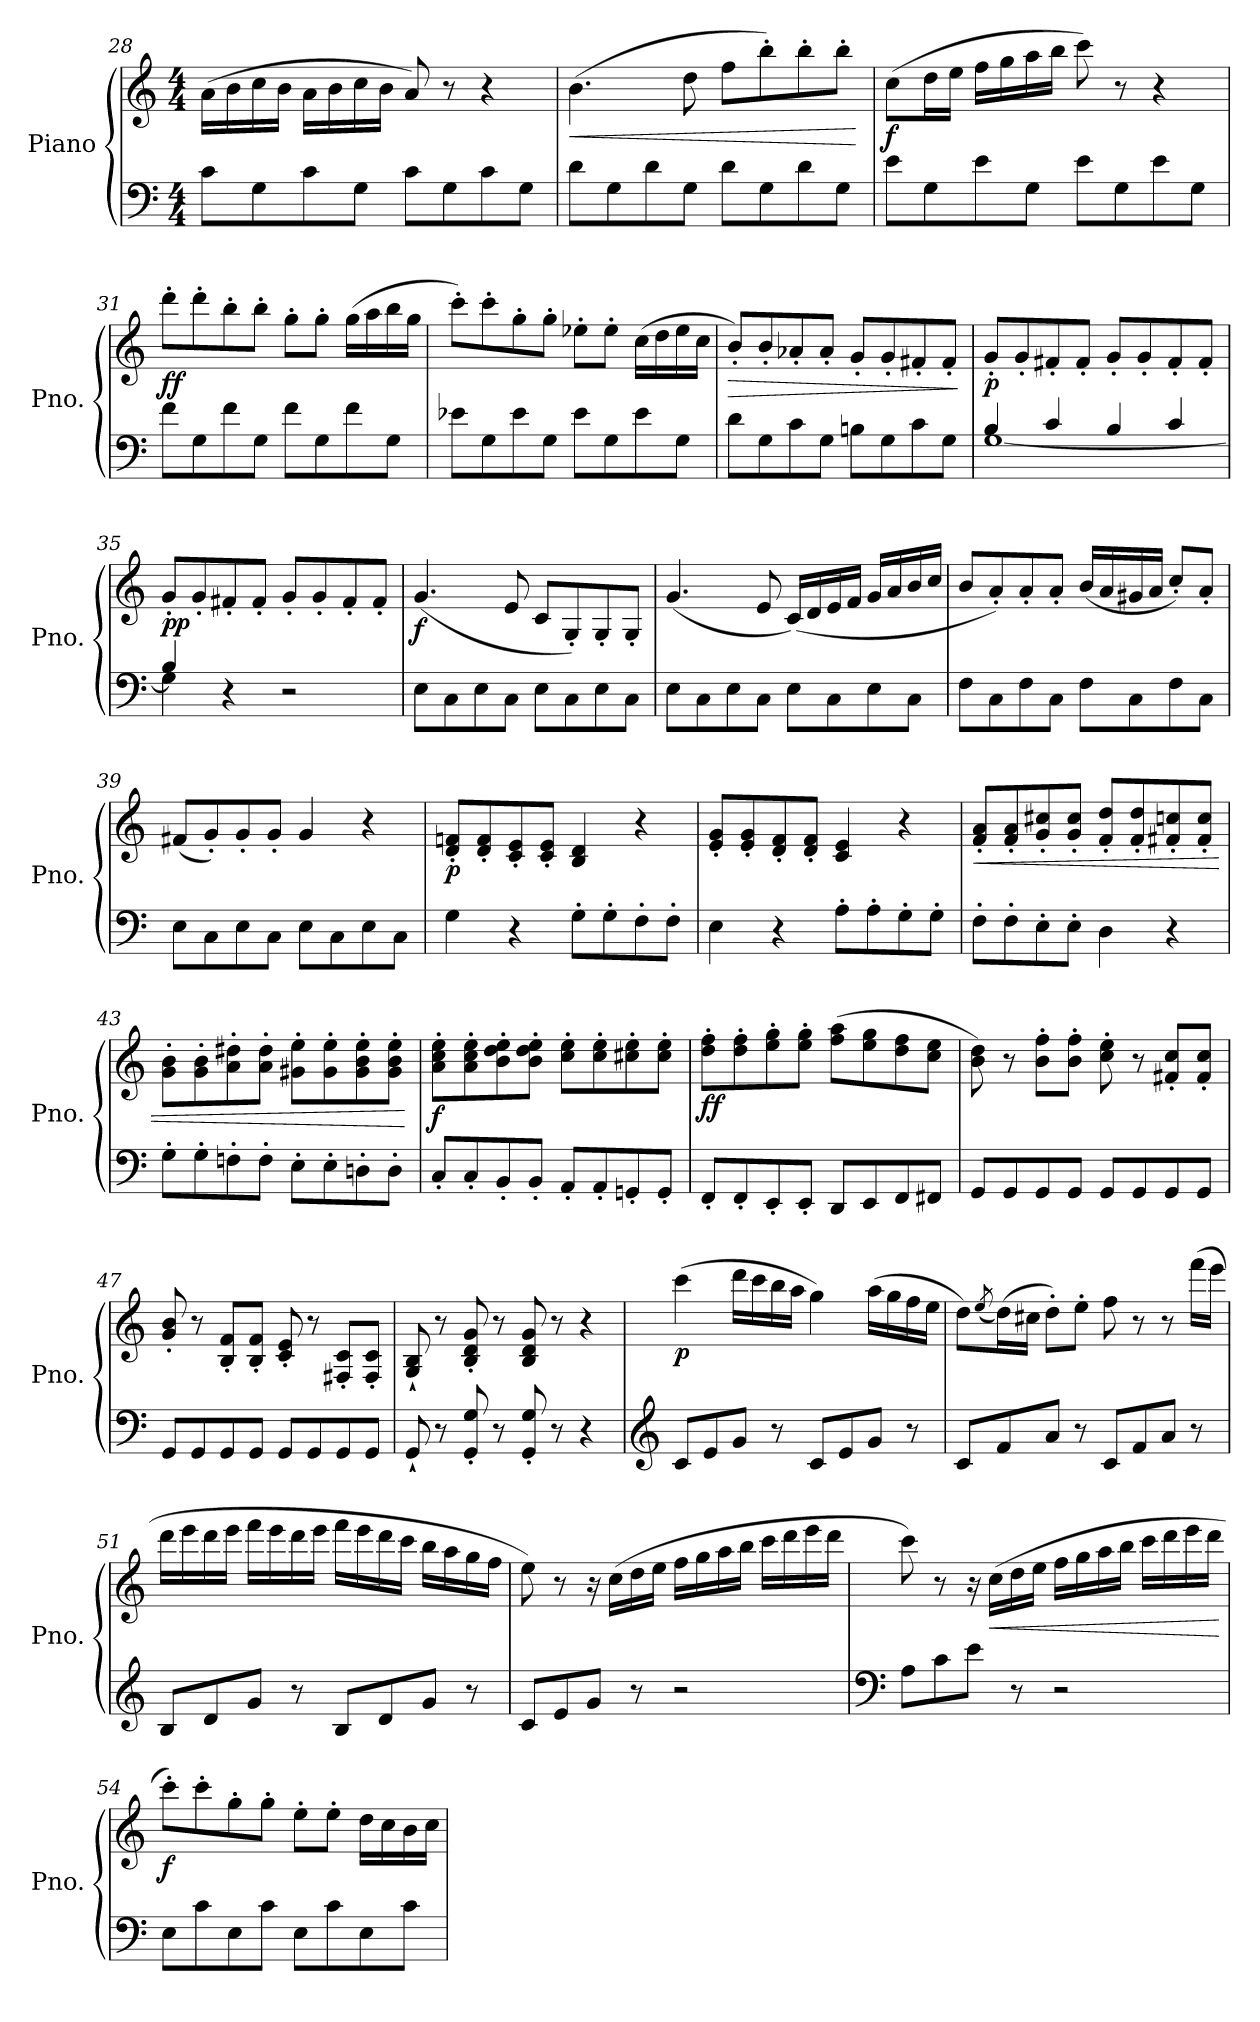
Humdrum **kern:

**kern	**kern	**dynam
*part1	*part1	*part1
*staff2	*staff1	*staff1/2
*I"Piano	*	*
*I'Pno.	*	*
*clefF4	*clefG2	*
*k[]	*k[]	*
*M4/4	*M4/4	*
=28	=28	=28
8c\L	(>16a\LL	.
.	16b\	.
8G\	16cc\	.
.	16b\JJ	.
8c\	16a\LL	.
.	16b\	.
8G\J	16cc\	.
.	16b\JJ	.
8c\L	8a/)	.
8G\	8r	.
8c\	4r	.
8G\J	.	.
=29	=29	=29
!	!	!LO:HP:b
8d\L	(>4.b\	<
8G\	.	.
8d\	.	.
8G\J	8dd\	.
8d\L	8ff\L	.
8G\	8bb'\)	.
8d\	8bb'\	.
8G\J	8bb'\J	.
.	.	[
=30	=30	=30
!	!	!LO:DY:b
8e\L	(>8cc\L	f
8G\	16dd\L	.
.	16ee\JJ	.
8e\	16ff\LL	.
.	16gg\	.
8G\J	16aa\	.
.	16bb\JJ	.
8e\L	8ccc\)	.
8G\	8r	.
8e\	4r	.
8G\J	.	.
=31	=31	=31
!	!	!LO:DY:b
8f\L	8ddd'\L	ff
8G\	8ddd'\	.
8f\	8bb'\	.
8G\J	8bb'\J	.
8f\L	8gg'\L	.
8G\	8gg'\J	.
8f\	(>16gg\LL	.
.	16aa\	.
8G\J	16bb\	.
.	16gg\JJ	.
!!LO:LB:g=z
=32	=32	=32
8e-X\L	8ccc'\L)	.
8G\	8ccc'\	.
8e-\	8gg'\	.
8G\J	8gg'\J	.
8e-\L	8ee-X'\L	.
8G\	8ee-'\J	.
8e-\	(>16cc\LL	.
.	16dd\	.
8G\J	16ee-\	.
.	16cc\JJ	.
=33	=33	=33
!	!	!LO:HP:b
8d\L	8b'/L)	>
8G\	8b'/	.
8c\	8a-X'/	.
8G\J	8a-'/J	.
8Bn\L	8g'/L	.
8G\	8g'/	.
8c\	8f#X'/	.
8G\J	8f#'/J	.
.	.	]
=34	=34	=34
*^	*	*
!	!	!	!LO:DY:b
4B/	[1G	8g'/L	p
.	.	8g'/	.
4c/	.	8f#X'/	.
.	.	8f#'/J	.
4B/	.	8g'/L	.
.	.	8g'/	.
4c/	.	8f#'/	.
.	.	8f#'/J	.
=35	=35	=35	=35
!	!	!	!LO:DY:b
4B/	4G\]	8g'/L	pp
.	.	8g'/	.
4r	4ryy	8f#X'/	.
.	.	8f#'/J	.
2r	2ryy	8g'/L	.
.	.	8g'/	.
.	.	8f#'/	.
.	.	8f#'/J	.
*v	*v	*	*
=36	=36	=36
!	!	!LO:DY:b
8E\L	(<4.g/	f
8C\	.	.
8E\	.	.
8C\J	8e/	.
8E\L	8c/L	.
8C\	8G'/)	.
8E\	8G'/	.
8C\J	8G'/J	.
!!LO:LB:g=z
=37	=37	=37
8E\L	(<4.g/	.
8C\	.	.
8E\	.	.
8C\J	8e/	.
8E\L	(<16c/LL)	.
.	16d/	.
8C\	16e/	.
.	16f/JJ	.
8E\	16g/LL	.
.	16a/	.
8C\J	16b/	.
.	16cc/JJ	.
=38	=38	=38
8F\L	8b/L	.
8C\	8a'/)	.
8F\	8a'/	.
8C\J	8a'/J	.
8F\L	(<16b/LL	.
.	16a/	.
8C\	16g#X/	.
.	16a/JJ	.
8F\	8cc'/L)	.
8C\J	8a'/J	.
=39	=39	=39
8E\L	(<8f#X/L	.
8C\	8g'/)	.
8E\	8g'/	.
8C\J	8g'/J	.
8E\L	4g/	.
8C\	.	.
8E\	4r	.
8C\J	.	.
=40	=40	=40
!	!	!LO:DY:b
4G\	8d/' 8fn/'L	p
.	8d/' 8f/'	.
4r	8c/' 8e/'	.
.	8c/' 8e/'J	.
8G'\L	4B/ 4d/	.
8G'\	.	.
8F'\	4r	.
8F'\J	.	.
=41	=41	=41
4E\	8e/' 8g/'L	.
.	8e/' 8g/'	.
4r	8d/' 8f/'	.
.	8d/' 8f/'J	.
8A'\L	4c/ 4e/	.
8A'\	.	.
8G'\	4r	.
8G'\J	.	.
!!LO:LB:g=z
=42	=42	=42
!	!	!LO:HP:b
8F'\L	8f/' 8a/'L	<
8F'\	8f/' 8a/'	.
8E'\	8g/' 8cc#X/'	.
8E'\J	8g/' 8cc#/'J	.
4D\	8f/' 8dd/'L	.
.	8f/' 8dd/'	.
4r	8f#X/' 8ccn/'	.
.	8f#/' 8cc/'J	.
=43	=43	=43
8G'\L	8g\' 8b\'L	.
8G'\	8g\' 8b\'	.
8Fn'\	8a\' 8dd#X\'	.
8F'\J	8a\' 8dd#\'J	.
8E'\L	8g#X\' 8ee\'L	.
8E'\	8g#\' 8ee\'	.
8Dn'\	8g#\' 8b\' 8ee\'	.
8D'\J	8g#\' 8b\' 8ee\'J	.
.	.	[
=44	=44	=44
!	!	!LO:DY:b
8C'/L	8a\' 8cc\' 8ee\'L	f
8C'/	8a\' 8cc\' 8ee\'	.
8BB'/	8b\' 8dd\' 8ee\'	.
8BB'/J	8b\' 8dd\' 8ee\'J	.
8AA'/L	8cc\' 8ee\'L	.
8AA'/	8cc\' 8ee\'	.
8GGn'/	8cc#X\' 8ee\'	.
8GG'/J	8cc#\' 8ee\'J	.
=45	=45	=45
!	!	!LO:DY:b
8FF'/L	8dd\' 8ff\'L	ff
8FF'/	8dd\' 8ff\'	.
8EE'/	8ee\' 8gg\'	.
8EE'/J	8ee\' 8gg\'J	.
8DD/L	(>8ff\ 8aa\L	.
8EE/	8ee\ 8gg\	.
8FF/	8dd\ 8ff\	.
8FF#X/J	8cc\ 8ee\J	.
=46	=46	=46
8GG/L	8b\ 8dd\)	.
8GG/	8r	.
8GG/	8b\' 8ff\'L	.
8GG/J	8b\' 8ff\'J	.
8GG/L	8cc\' 8ee\'	.
8GG/	8r	.
8GG/	8f#X/' 8cc/'L	.
8GG/J	8f#/' 8cc/'J	.
!!LO:LB:g=z
=47	=47	=47
8GG/L	8g/' 8b/'	.
8GG/	8r	.
8GG/	8B/' 8f/'L	.
8GG/J	8B/' 8f/'J	.
8GG/L	8c/' 8e/'	.
8GG/	8r	.
8GG/	8F#X/' 8c/'L	.
8GG/J	8F#/' 8c/'J	.
=48	=48	=48
8GG`/	8G/` 8B/`	.
8r	8r	.
8GG/' 8G/'	8B/' 8d/' 8g/'	.
8r	8r	.
8GG/' 8G/'	8B/ 8d/ 8g/	.
8r	8r	.
4r	4r	.
=49	=49	=49
*clefG2	*	*
!	!	!LO:DY:b
8c/L	(>4ccc\	p
8e/	.	.
8g/J	16ddd\LL	.
.	16ccc\	.
8r	16bb\	.
.	16aa\JJ	.
8c/L	4gg\)	.
8e/	.	.
8g/J	(>16aa\LL	.
.	16gg\	.
8r	16ff\	.
.	16ee\JJ	.
=50	=50	=50
8c/L	8dd\L)	.
.	(<8qee/	.
8f/	(>16dd\L)	.
.	16cc#X\JJ	.
8a/J	8dd'\L)	.
8r	8ee'\J	.
8c/L	8ff\	.
8f/	8r	.
8a/J	8r	.
8r	(>16fff\LL	.
.	16eee\JJ	.
!!LO:LB:g=z
=51	=51	=51
8B/L	16ddd\LL	.
.	16eee\	.
8d/	16ddd\	.
.	16eee\JJ	.
8g/J	16fff\LL	.
.	16eee\	.
8r	16ddd\	.
.	16eee\JJ	.
8B/L	16fff\LL	.
.	16eee\	.
8d/	16ddd\	.
.	16ccc\JJ	.
8g/J	16bb\LL	.
.	16aa\	.
8r	16gg\	.
.	16ff\JJ	.
=52	=52	=52
8c/L	8ee\)	.
8e/	8r	.
8g/J	16r	.
.	(>16cc\LL	.
8r	16dd\	.
.	16ee\JJ	.
2r	16ff\LL	.
.	16gg\	.
.	16aa\	.
.	16bb\JJ	.
.	16ccc\LL	.
.	16ddd\	.
.	16eee\	.
.	16ddd\JJ	.
=53	=53	=53
*clefF4	*	*
8A\L	8ccc\)	.
8c\	8r	.
8e\J	16r	.
!	!	!LO:HP:b
.	(>16cc\LL	<
8r	16dd\	.
.	16ee\JJ	.
2r	16ff\LL	.
.	16gg\	.
.	16aa\	.
.	16bb\JJ	.
.	16ccc\LL	.
.	16ddd\	.
.	16eee\	.
.	16ddd\JJ	.
.	.	[
!!LO:PB:g=z
=54	=54	=54
!	!	!LO:DY:b
8E\L	8ccc'\L)	f
8c\	8ccc'\	.
8E\	8gg'\	.
8c\J	8gg'\J	.
8E\L	8ee'\L	.
8c\	8ee'\J	.
8E\	16dd\LL	.
.	16cc\	.
8c\J	16b\	.
.	16cc\JJ	.
=	=	=
*-	*-	*-
